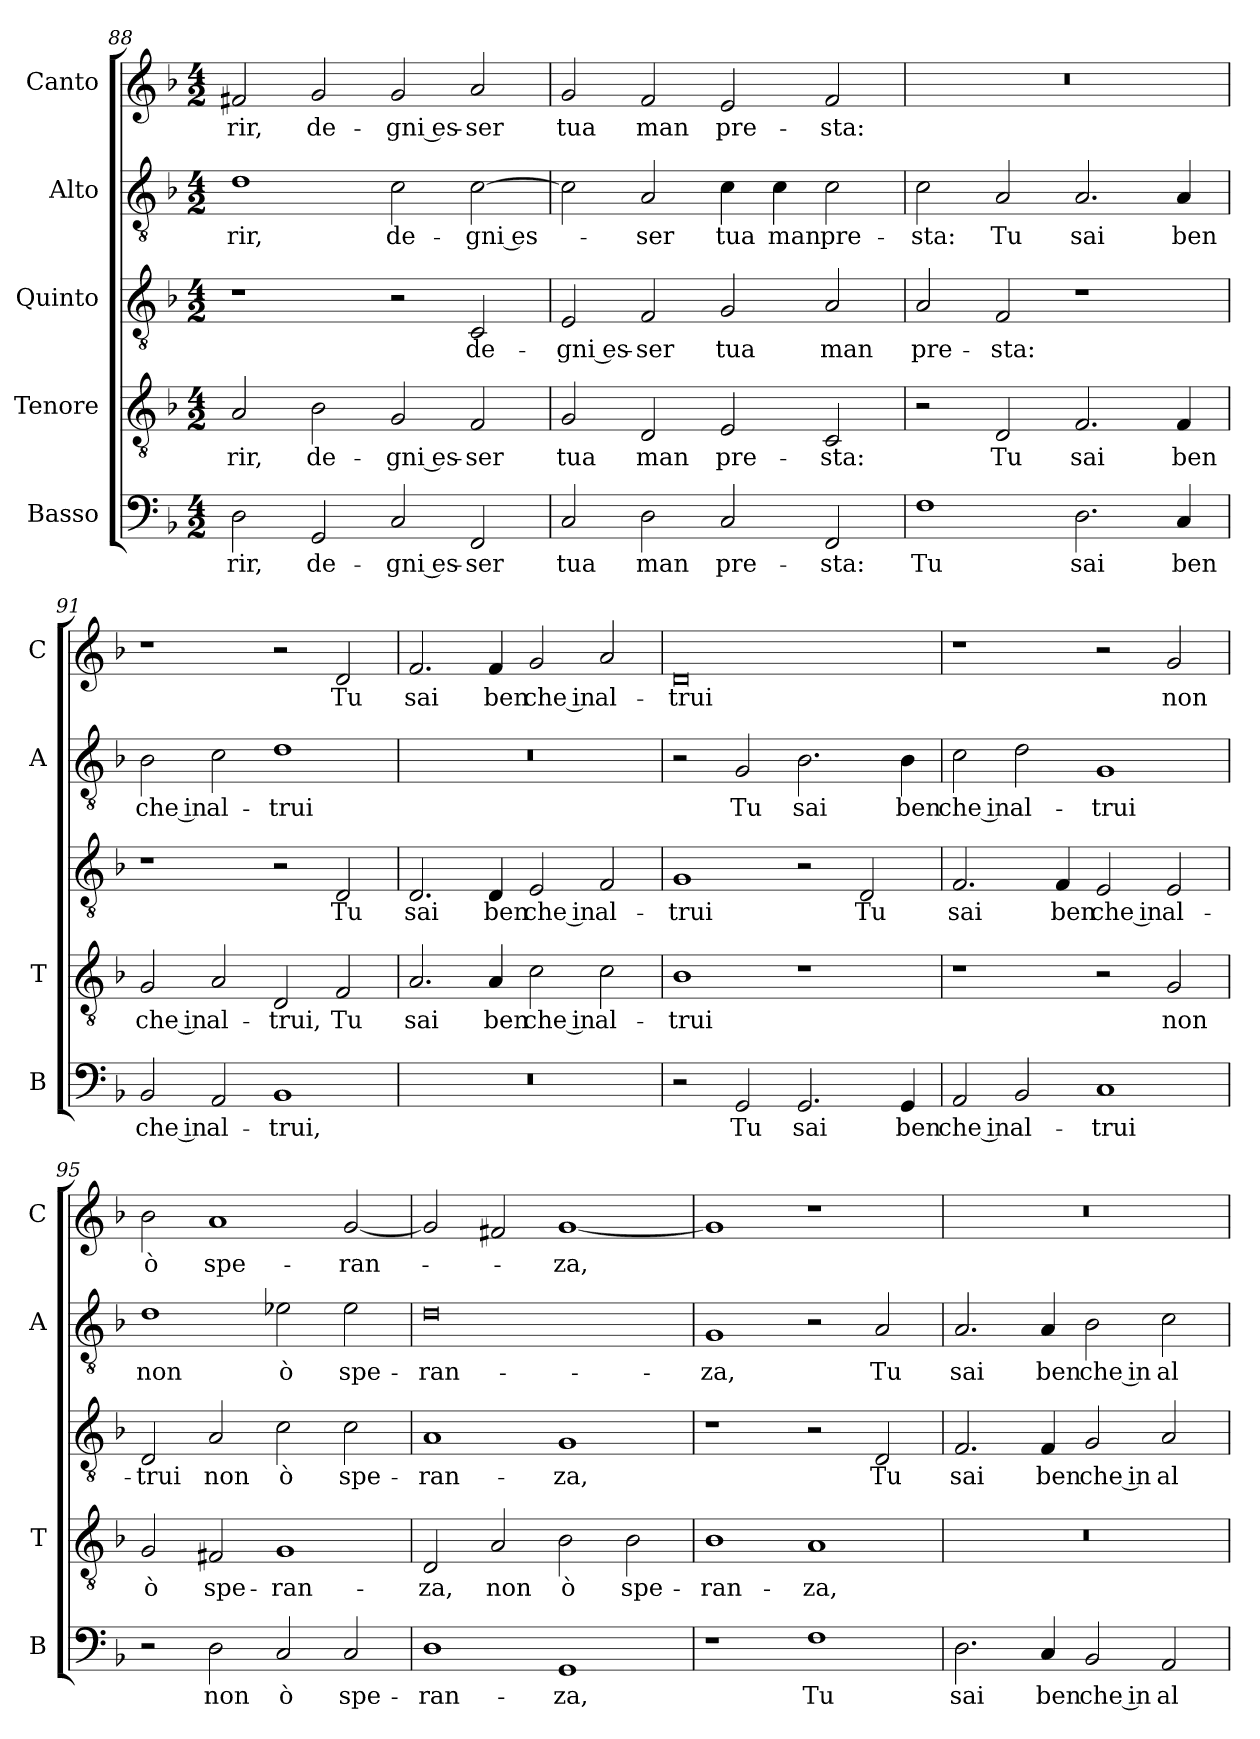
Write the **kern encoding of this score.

**kern	**text	**kern	**text	**kern	**text	**kern	**text	**kern	**text
*part5	*part5	*part4	*part4	*part3	*part3	*part2	*part2	*part1	*part1
*staff5	*staff5	*staff4	*staff4	*staff3	*staff3	*staff2	*staff2	*staff1	*staff1
*I"Basso	*	*I"Tenore	*	*I"Quinto	*	*I"Alto	*	*I"Canto	*
*I'B	*	*I'T	*	*	*	*I'A	*	*I'C	*
*clefF4	*	*clefGv2	*	*clefGv2	*	*clefGv2	*	*clefG2	*
*k[b-]	*	*k[b-]	*	*k[b-]	*	*k[b-]	*	*k[b-]	*
*F:	*	*F:	*	*F:	*	*F:	*	*F:	*
*M4/2	*	*M4/2	*	*M4/2	*	*M4/2	*	*M4/2	*
=88	=88	=88	=88	=88	=88	=88	=88	=88	=88
!	!LO:LY:b	!	!LO:LY:b	!	!	!	!LO:LY:b	!	!LO:LY:b
2D\	-rir,	2A/	-rir,	1r	.	1d	-rir,	2f#X/	-rir,
!	!LO:LY:b	!	!LO:LY:b	!	!	!	!	!	!LO:LY:b
2GG/	de-	2B-\	de-	.	.	.	.	2g/	de-
!	!LO:LY:b	!	!LO:LY:b	!	!	!	!LO:LY:b	!	!LO:LY:b
2C/	-gni es-	2G/	-gni es-	2r	.	2c\	de-	2g/	-gni es-
!	!LO:LY:b	!	!LO:LY:b	!	!LO:LY:b	!	!LO:LY:b	!	!LO:LY:b
2FF/	-ser	2F/	-ser	2C/	de-	[2c\	-gni es-	2a/	-ser
!!LO:PB:g=z
=89	=89	=89	=89	=89	=89	=89	=89	=89	=89
!	!LO:LY:b	!	!LO:LY:b	!	!LO:LY:b	!	!	!	!LO:LY:b
2C/	tua	2G/	tua	2E/	-gni es-	2c\]	.	2g/	tua
!	!LO:LY:b	!	!LO:LY:b	!	!LO:LY:b	!	!LO:LY:b	!	!LO:LY:b
2D\	man	2D/	man	2F/	-ser	2A/	-ser	2f/	man
!	!LO:LY:b	!	!LO:LY:b	!	!LO:LY:b	!	!LO:LY:b	!	!LO:LY:b
2C/	pre-	2E/	pre-	2G/	tua	4c\	tua	2e/	pre-
!	!	!	!	!	!	!	!LO:LY:b	!	!
.	.	.	.	.	.	4c\	man	.	.
!	!LO:LY:b	!	!LO:LY:b	!	!LO:LY:b	!	!LO:LY:b	!	!LO:LY:b
2FF/	-sta:	2C/	-sta:	2A/	man	2c\	pre-	2f/	-sta:
=90	=90	=90	=90	=90	=90	=90	=90	=90	=90
!	!LO:LY:b	!	!	!	!LO:LY:b	!	!LO:LY:b	!	!
1F	Tu	2r	.	2A/	pre-	2c\	-sta:	0r	.
!	!	!	!LO:LY:b	!	!LO:LY:b	!	!LO:LY:b	!	!
.	.	2D/	Tu	2F/	-sta:	2A/	Tu	.	.
!	!LO:LY:b	!	!LO:LY:b	!	!	!	!LO:LY:b	!	!
2.D\	sai	2.F/	sai	1r	.	2.A/	sai	.	.
!	!LO:LY:b	!	!LO:LY:b	!	!	!	!LO:LY:b	!	!
4C/	ben	4F/	ben	.	.	4A/	ben	.	.
=91	=91	=91	=91	=91	=91	=91	=91	=91	=91
!	!LO:LY:b	!	!LO:LY:b	!	!	!	!LO:LY:b	!	!
2BB-/	che in	2G/	che in	1r	.	2B-\	che in	1r	.
!	!LO:LY:b	!	!LO:LY:b	!	!	!	!LO:LY:b	!	!
2AA/	al-	2A/	al-	.	.	2c\	al-	.	.
!	!LO:LY:b	!	!LO:LY:b	!	!	!	!LO:LY:b	!	!
1BB-	-trui,	2D/	-trui,	2r	.	1d	-trui	2r	.
!	!	!	!LO:LY:b	!	!LO:LY:b	!	!	!	!LO:LY:b
.	.	2F/	Tu	2D/	Tu	.	.	2d/	Tu
=92	=92	=92	=92	=92	=92	=92	=92	=92	=92
!	!	!	!LO:LY:b	!	!LO:LY:b	!	!	!	!LO:LY:b
0r	.	2.A/	sai	2.D/	sai	0r	.	2.f/	sai
!	!	!	!LO:LY:b	!	!LO:LY:b	!	!	!	!LO:LY:b
.	.	4A/	ben	4D/	ben	.	.	4f/	ben
!	!	!	!LO:LY:b	!	!LO:LY:b	!	!	!	!LO:LY:b
.	.	2c\	che in	2E/	che in	.	.	2g/	che in
!	!	!	!LO:LY:b	!	!LO:LY:b	!	!	!	!LO:LY:b
.	.	2c\	al-	2F/	al-	.	.	2a/	al-
=93	=93	=93	=93	=93	=93	=93	=93	=93	=93
!	!	!	!LO:LY:b	!	!LO:LY:b	!	!	!	!LO:LY:b
2r	.	1B-	-trui	1G	-trui	2r	.	0d	-trui
!	!LO:LY:b	!	!	!	!	!	!LO:LY:b	!	!
2GG/	Tu	.	.	.	.	2G/	Tu	.	.
!	!LO:LY:b	!	!	!	!	!	!LO:LY:b	!	!
2.GG/	sai	1r	.	2r	.	2.B-\	sai	.	.
!	!	!	!	!	!LO:LY:b	!	!	!	!
.	.	.	.	2D/	Tu	.	.	.	.
!	!LO:LY:b	!	!	!	!	!	!LO:LY:b	!	!
4GG/	ben	.	.	.	.	4B-\	ben	.	.
!!LO:LB:g=z
=94	=94	=94	=94	=94	=94	=94	=94	=94	=94
!	!LO:LY:b	!	!	!	!LO:LY:b	!	!LO:LY:b	!	!
2AA/	che in	1r	.	2.F/	sai	2c\	che in	1r	.
!	!LO:LY:b	!	!	!	!	!	!LO:LY:b	!	!
2BB-/	al-	.	.	.	.	2d\	al-	.	.
!	!	!	!	!	!LO:LY:b	!	!	!	!
.	.	.	.	4F/	ben	.	.	.	.
!	!LO:LY:b	!	!	!	!LO:LY:b	!	!LO:LY:b	!	!
1C	-trui	2r	.	2E/	che in	1G	-trui	2r	.
!	!	!	!LO:LY:b	!	!LO:LY:b	!	!	!	!LO:LY:b
.	.	2G/	non	2E/	al-	.	.	2g/	non
=95	=95	=95	=95	=95	=95	=95	=95	=95	=95
!	!	!	!LO:LY:b	!	!LO:LY:b	!	!LO:LY:b	!	!LO:LY:b
2r	.	2G/	ò	2D/	-trui	1d	non	2b-\	ò
!	!LO:LY:b	!	!LO:LY:b	!	!LO:LY:b	!	!	!	!LO:LY:b
2D\	non	2F#X/	spe-	2A/	non	.	.	1a	spe-
!	!LO:LY:b	!	!LO:LY:b	!	!LO:LY:b	!	!LO:LY:b	!	!
2C/	ò	1G	-ran-	2c\	ò	2e-X\	ò	.	.
!	!LO:LY:b	!	!	!	!LO:LY:b	!	!LO:LY:b	!	!LO:LY:b
2C/	spe-	.	.	2c\	spe-	2e-\	spe-	[2g/	-ran-
=96	=96	=96	=96	=96	=96	=96	=96	=96	=96
!	!LO:LY:b	!	!LO:LY:b	!	!LO:LY:b	!	!LO:LY:b	!	!
1D	-ran-	2D/	-za,	1A	-ran-	0d	-ran-	2g/]	.
!	!	!	!LO:LY:b	!	!	!	!	!	!
.	.	2A/	non	.	.	.	.	2f#X/	.
!	!LO:LY:b	!	!LO:LY:b	!	!LO:LY:b	!	!	!	!LO:LY:b
1GG	-za,	2B-\	ò	1G	-za,	.	.	[1g	-za,
!	!	!	!LO:LY:b	!	!	!	!	!	!
.	.	2B-\	spe-	.	.	.	.	.	.
=97	=97	=97	=97	=97	=97	=97	=97	=97	=97
!	!	!	!LO:LY:b	!	!	!	!LO:LY:b	!	!
1r	.	1B-	-ran-	1r	.	1G	-za,	1g]	.
!	!LO:LY:b	!	!LO:LY:b	!	!	!	!	!	!
1F	Tu	1A	-za,	2r	.	2r	.	1r	.
!	!	!	!	!	!LO:LY:b	!	!LO:LY:b	!	!
.	.	.	.	2D/	Tu	2A/	Tu	.	.
=98	=98	=98	=98	=98	=98	=98	=98	=98	=98
!	!LO:LY:b	!	!	!	!LO:LY:b	!	!LO:LY:b	!	!
2.D\	sai	0r	.	2.F/	sai	2.A/	sai	0r	.
!	!LO:LY:b	!	!	!	!LO:LY:b	!	!LO:LY:b	!	!
4C/	ben	.	.	4F/	ben	4A/	ben	.	.
!	!LO:LY:b	!	!	!	!LO:LY:b	!	!LO:LY:b	!	!
2BB-/	che in	.	.	2G/	che in	2B-\	che in	.	.
!	!LO:LY:b	!	!	!	!LO:LY:b	!	!LO:LY:b	!	!
2AA/	al-	.	.	2A/	al-	2c\	al-	.	.
=	=	=	=	=	=	=	=	=	=
*-	*-	*-	*-	*-	*-	*-	*-	*-	*-
